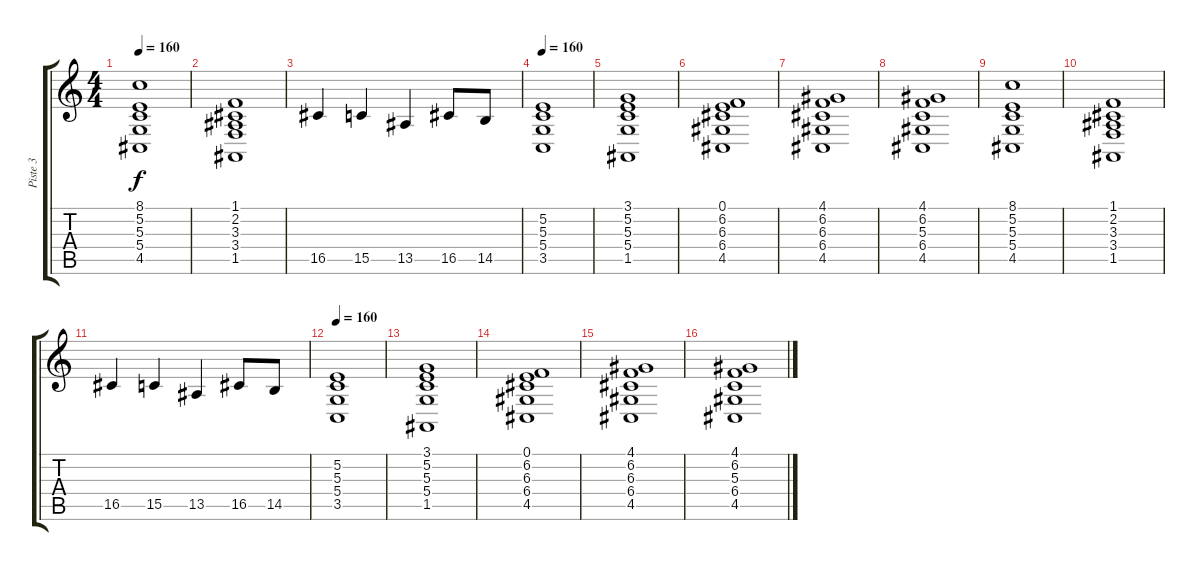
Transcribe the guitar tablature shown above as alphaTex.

\track ("Piste 3" "Piste 3") {instrument stringensemble1}
\staff {score tabs}
\tuning (E4 B3 G3 D3 A2 E2) {hide}
\ts (4 4)
\tempo 160
\clef g2
\ks c
(8.1 5.2 5.3 5.4 4.5).1{dy f} |
(1.1 2.2 3.3 3.4 1.5).1 |
16.5.4 15.5.4 13.5.4 16.5.8 14.5.8 |
\tempo 160
(5.2 5.3 5.4 3.5).1{volume 11 instrument pad8sweep} |
(3.1 5.2 5.3 5.4 1.5).1 |
(0.1 6.2 6.3 6.4 4.5).1 |
(4.1 6.2 6.3 6.4 4.5).1 |
(4.1 6.2 5.3 6.4 4.5).1 |
(8.1 5.2 5.3 5.4 4.5).1 |
(1.1 2.2 3.3 3.4 1.5).1 |
16.5.4 15.5.4 13.5.4 16.5.8 14.5.8 |
\tempo 160
(5.2 5.3 5.4 3.5).1{volume 11 instrument pad8sweep} |
(3.1 5.2 5.3 5.4 1.5).1 |
(0.1 6.2 6.3 6.4 4.5).1 |
(4.1 6.2 6.3 6.4 4.5).1 |
(4.1 6.2 5.3 6.4 4.5).1
